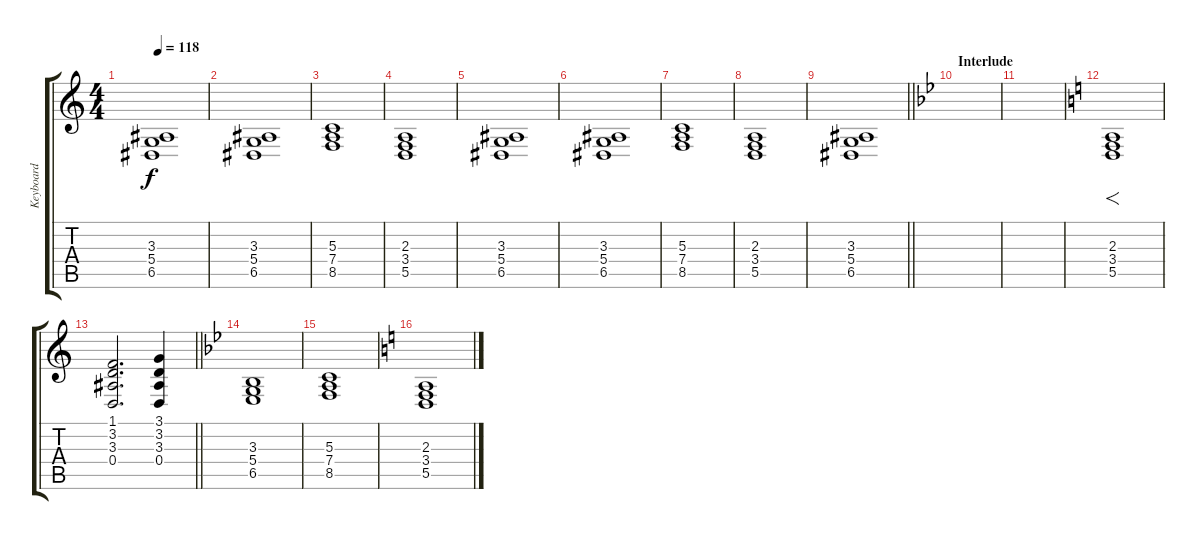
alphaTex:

\track ("Keyboard" "Keyboard") {instrument pad7halo}
\staff {score tabs}
\tuning (E4 B3 G3 D3 A2 E2) {hide}
\ts (4 4)
\tempo 118
\clef g2
\ks c
(3.3 5.4 6.5).1{dy f} |
(3.3 5.4 6.5).1 |
(5.3 7.4 8.5).1 |
(2.3 3.4 5.5).1 |
(3.3 5.4 6.5).1 |
(3.3 5.4 6.5).1 |
(5.3 7.4 8.5).1 |
(2.3 3.4 5.5).1 |
\barLineRight lightlight
(3.3 5.4 6.5).1 |
\section ("" "Interlude")
\ks bb
|
|
\ks c
(2.3 3.4 5.5).1{f} |
\barLineRight lightlight
(1.1 3.2 3.3 0.4).2{d} (3.1 3.2 3.3 0.4).4 |
\ks bb
(3.3 5.4 6.5).1 |
(5.3 7.4 8.5).1 |
\ks c
(2.3 3.4 5.5).1
